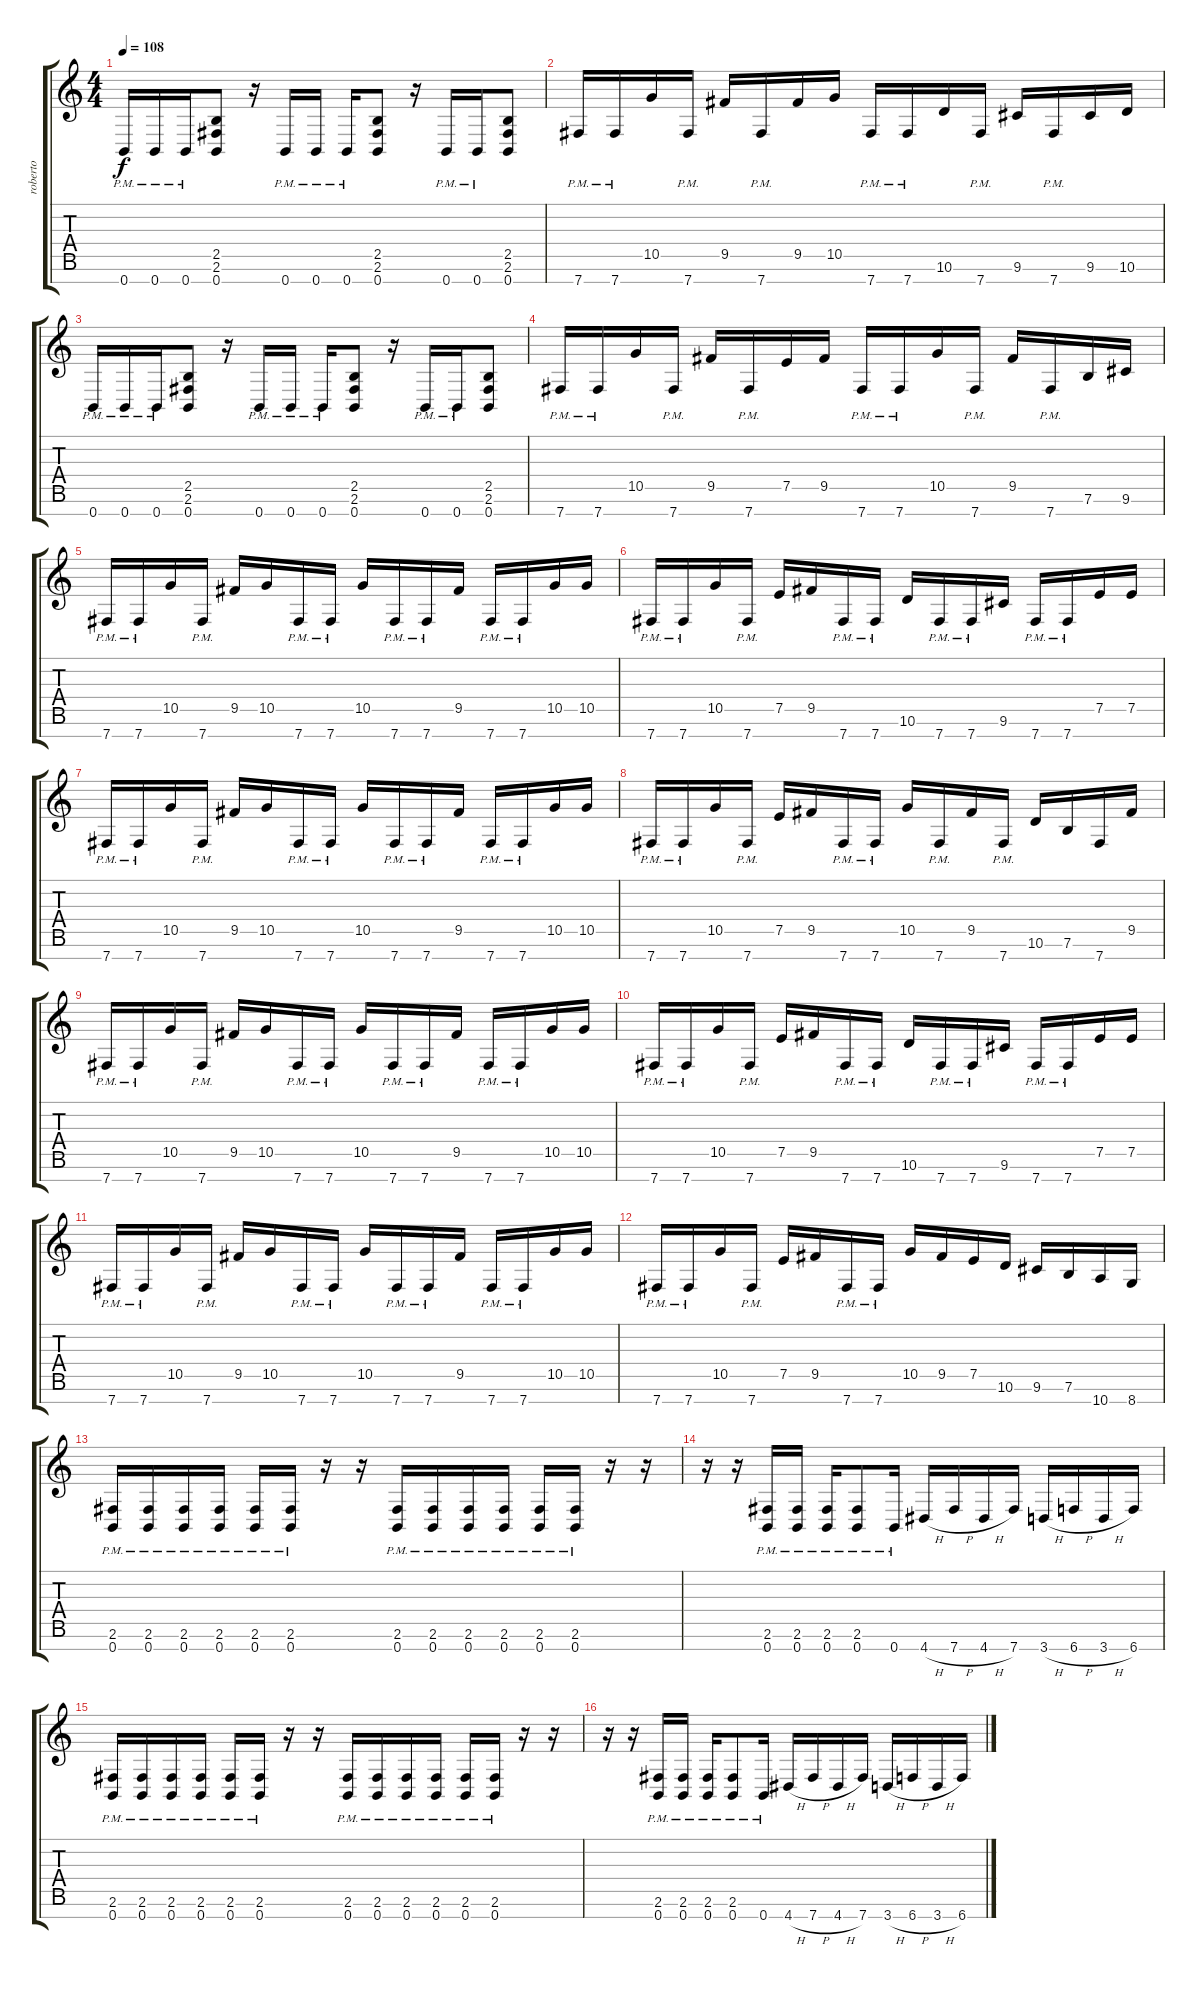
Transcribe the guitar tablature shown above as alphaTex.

\track ("roberto" "roberto") {instrument distortionguitar}
\staff {score tabs}
\tuning (E4 B3 G3 D3 A2 E2 B1) {hide}
\ts (4 4)
\tempo 108
\clef g2
\ks c
0.7{pm}.16{dy f} 0.7{pm}.16 0.7{pm}.16 (2.5 2.6 0.7).8 r.16 0.7{pm}.16 0.7{pm}.16 0.7{pm}.16 (2.5 2.6 0.7).8 r.16 0.7{pm}.16 0.7{pm}.16 (2.5 2.6 0.7).8 |
7.7{pm}.16 7.7{pm}.16 10.5.16 7.7{pm}.16 9.5.16 7.7{pm}.16 9.5.16 10.5.16 7.7{pm}.16 7.7{pm}.16 10.6.16 7.7{pm}.16 9.6.16 7.7{pm}.16 9.6.16 10.6.16 |
0.7{pm}.16 0.7{pm}.16 0.7{pm}.16 (2.5 2.6 0.7).8 r.16 0.7{pm}.16 0.7{pm}.16 0.7{pm}.16 (2.5 2.6 0.7).8 r.16 0.7{pm}.16 0.7{pm}.16 (2.5 2.6 0.7).8 |
7.7{pm}.16 7.7{pm}.16 10.5.16 7.7{pm}.16 9.5.16 7.7{pm}.16 7.5.16 9.5.16 7.7{pm}.16 7.7{pm}.16 10.5.16 7.7{pm}.16 9.5.16 7.7{pm}.16 7.6.16 9.6.16 |
7.7{pm}.16 7.7{pm}.16 10.5.16 7.7{pm}.16 9.5.16 10.5.16 7.7{pm}.16 7.7{pm}.16 10.5.16 7.7{pm}.16 7.7{pm}.16 9.5.16 7.7{pm}.16 7.7{pm}.16 10.5.16 10.5.16 |
7.7{pm}.16 7.7{pm}.16 10.5.16 7.7{pm}.16 7.5.16 9.5.16 7.7{pm}.16 7.7{pm}.16 10.6.16 7.7{pm}.16 7.7{pm}.16 9.6.16 7.7{pm}.16 7.7{pm}.16 7.5.16 7.5.16 |
7.7{pm}.16 7.7{pm}.16 10.5.16 7.7{pm}.16 9.5.16 10.5.16 7.7{pm}.16 7.7{pm}.16 10.5.16 7.7{pm}.16 7.7{pm}.16 9.5.16 7.7{pm}.16 7.7{pm}.16 10.5.16 10.5.16 |
7.7{pm}.16 7.7{pm}.16 10.5.16 7.7{pm}.16 7.5.16 9.5.16 7.7{pm}.16 7.7{pm}.16 10.5.16 7.7{pm}.16 9.5.16 7.7{pm}.16 10.6.16 7.6.16 7.7.16 9.5.16 |
7.7{pm}.16 7.7{pm}.16 10.5.16 7.7{pm}.16 9.5.16 10.5.16 7.7{pm}.16 7.7{pm}.16 10.5.16 7.7{pm}.16 7.7{pm}.16 9.5.16 7.7{pm}.16 7.7{pm}.16 10.5.16 10.5.16 |
7.7{pm}.16 7.7{pm}.16 10.5.16 7.7{pm}.16 7.5.16 9.5.16 7.7{pm}.16 7.7{pm}.16 10.6.16 7.7{pm}.16 7.7{pm}.16 9.6.16 7.7{pm}.16 7.7{pm}.16 7.5.16 7.5.16 |
7.7{pm}.16 7.7{pm}.16 10.5.16 7.7{pm}.16 9.5.16 10.5.16 7.7{pm}.16 7.7{pm}.16 10.5.16 7.7{pm}.16 7.7{pm}.16 9.5.16 7.7{pm}.16 7.7{pm}.16 10.5.16 10.5.16 |
7.7{pm}.16 7.7{pm}.16 10.5.16 7.7{pm}.16 7.5.16 9.5.16 7.7{pm}.16 7.7{pm}.16 10.5.16 9.5.16 7.5.16 10.6.16 9.6.16 7.6.16 10.7.16 8.7.16 |
(2.6{pm} 0.7{pm}).16 (2.6{pm} 0.7{pm}).16 (2.6{pm} 0.7{pm}).16 (2.6{pm} 0.7{pm}).16 (2.6{pm} 0.7{pm}).16 (2.6{pm} 0.7{pm}).16 r.16 r.16 (2.6{pm} 0.7{pm}).16 (2.6{pm} 0.7{pm}).16 (2.6{pm} 0.7{pm}).16 (2.6{pm} 0.7{pm}).16 (2.6{pm} 0.7{pm}).16 (2.6{pm} 0.7{pm}).16 r.16 r.16 |
r.16 r.16 (2.6{pm} 0.7{pm}).16 (2.6{pm} 0.7{pm}).16 (2.6{pm} 0.7{pm}).16 (2.6{pm} 0.7{pm}).8 0.7{pm}.16 4.7{h}.16 7.7{h}.16 4.7{h}.16 7.7.16 3.7{h}.16 6.7{h}.16 3.7{h}.16 6.7.16 |
(2.6{pm} 0.7{pm}).16 (2.6{pm} 0.7{pm}).16 (2.6{pm} 0.7{pm}).16 (2.6{pm} 0.7{pm}).16 (2.6{pm} 0.7{pm}).16 (2.6{pm} 0.7{pm}).16 r.16 r.16 (2.6{pm} 0.7{pm}).16 (2.6{pm} 0.7{pm}).16 (2.6{pm} 0.7{pm}).16 (2.6{pm} 0.7{pm}).16 (2.6{pm} 0.7{pm}).16 (2.6{pm} 0.7{pm}).16 r.16 r.16 |
r.16 r.16 (2.6{pm} 0.7{pm}).16 (2.6{pm} 0.7{pm}).16 (2.6{pm} 0.7{pm}).16 (2.6{pm} 0.7{pm}).8 0.7{pm}.16 4.7{h}.16 7.7{h}.16 4.7{h}.16 7.7.16 3.7{h}.16 6.7{h}.16 3.7{h}.16 6.7.16
